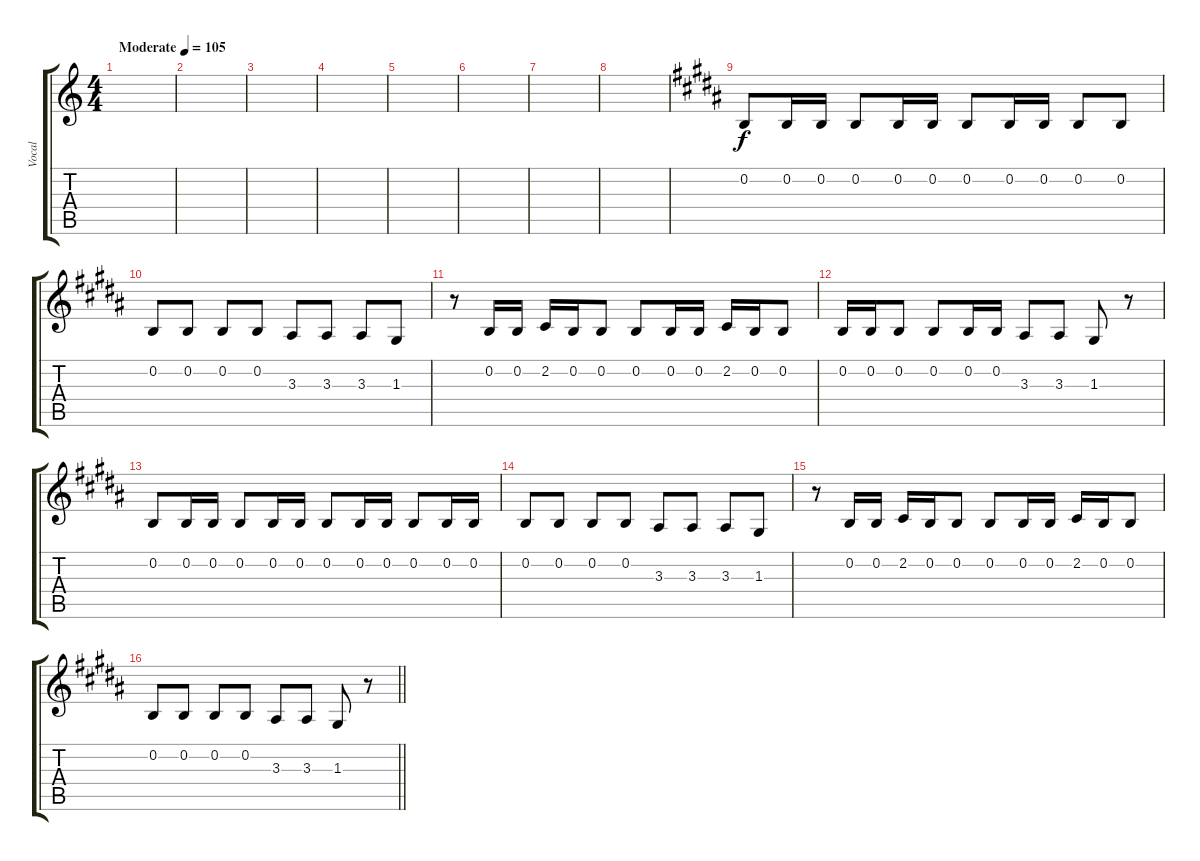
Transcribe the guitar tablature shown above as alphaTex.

\track ("Vocal" "Vocal") {instrument lead8bassandlead}
\staff {score tabs}
\tuning (E4 B3 G3 D3 A2 E2) {hide}
\ts (4 4)
\tempo (105 "Moderate")
\clef g2
\ks c
|
|
|
|
|
|
|
|
\ks b
0.2.8 0.2.16 0.2.16 0.2.8 0.2.16 0.2.16 0.2.8 0.2.16 0.2.16 0.2.8 0.2.8 |
0.2.8 0.2.8 0.2.8 0.2.8 3.3.8 3.3.8 3.3.8 1.3.8 |
r.8 0.2.16 0.2.16 2.2.16 0.2.16 0.2.8 0.2.8 0.2.16 0.2.16 2.2.16 0.2.16 0.2.8 |
0.2.16 0.2.16 0.2.8 0.2.8 0.2.16 0.2.16 3.3.8 3.3.8 1.3.8 r.8 |
0.2.8 0.2.16 0.2.16 0.2.8 0.2.16 0.2.16 0.2.8 0.2.16 0.2.16 0.2.8 0.2.16 0.2.16 |
0.2.8 0.2.8 0.2.8 0.2.8 3.3.8 3.3.8 3.3.8 1.3.8 |
r.8 0.2.16 0.2.16 2.2.16 0.2.16 0.2.8 0.2.8 0.2.16 0.2.16 2.2.16 0.2.16 0.2.8 |
\barLineRight lightlight
0.2.8 0.2.8 0.2.8 0.2.8 3.3.8 3.3.8 1.3.8 r.8
